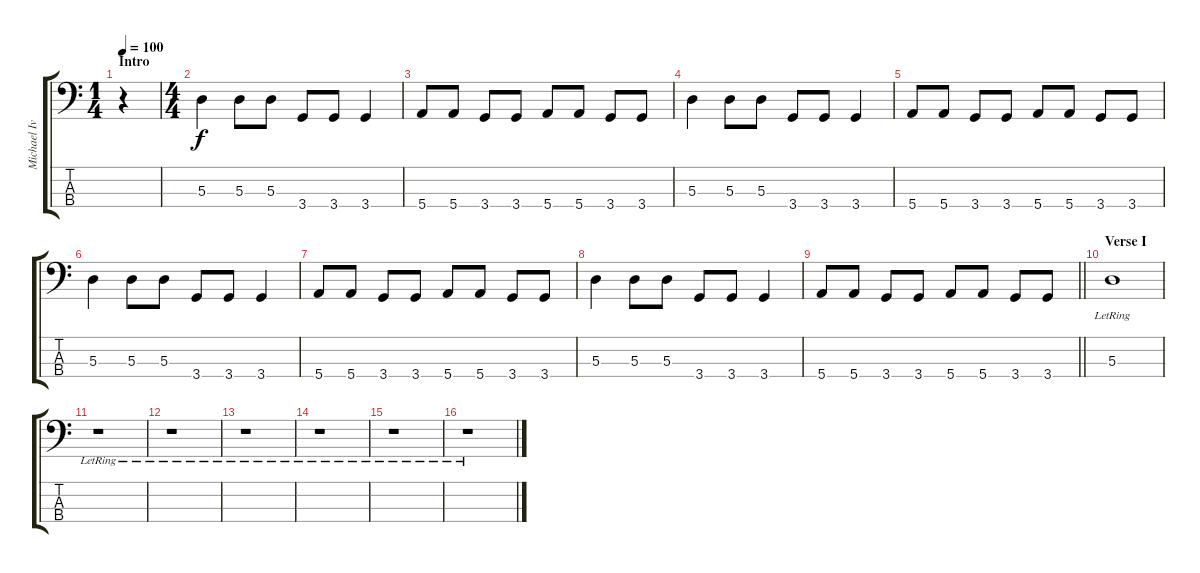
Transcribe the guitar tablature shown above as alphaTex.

\track ("Michael Ivins" "Michael Iv") {instrument electricbassfinger}
\staff {score tabs}
\tuning (G2 D2 A1 E1) {hide}
\ts (1 4)
\section ("" "Intro")
\tempo 100
\clef f4
\ks c
r.4{dy f instrument electricbassfinger} |
\ts (4 4)
5.3.4 5.3.8 5.3.8 3.4.8 3.4.8 3.4.4 |
5.4.8 5.4.8 3.4.8 3.4.8 5.4.8 5.4.8 3.4.8 3.4.8 |
5.3.4 5.3.8 5.3.8 3.4.8 3.4.8 3.4.4 |
5.4.8 5.4.8 3.4.8 3.4.8 5.4.8 5.4.8 3.4.8 3.4.8 |
5.3.4 5.3.8 5.3.8 3.4.8 3.4.8 3.4.4 |
5.4.8 5.4.8 3.4.8 3.4.8 5.4.8 5.4.8 3.4.8 3.4.8 |
5.3.4 5.3.8 5.3.8 3.4.8 3.4.8 3.4.4 |
\barLineRight lightlight
5.4.8 5.4.8 3.4.8 3.4.8 5.4.8 5.4.8 3.4.8 3.4.8 |
\section ("" "Verse I")
5.3{lr}.1 |
r.1 |
r.1 |
r.1 |
r.1 |
r.1 |
r.1
